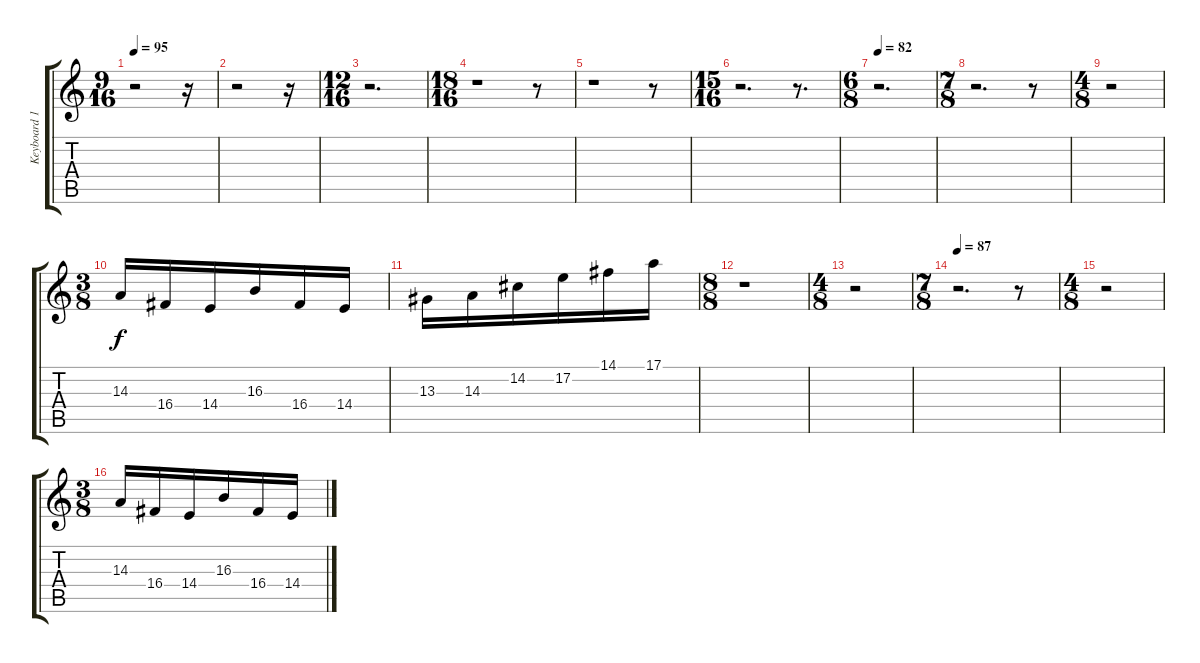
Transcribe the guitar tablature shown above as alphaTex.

\track ("Keyboard 1" "Keyboard 1") {instrument harpsichord}
\staff {score tabs}
\tuning (E4 B3 G3 D3 A2 E2) {hide}
\ts (9 16)
\tempo 95
\clef g2
\ks c
r.2{dy f} r.16 |
r.2 r.16 |
\ts (12 16)
r.2{d} |
\ts (18 16)
r.1 r.8 |
r.1 r.8 |
\ts (15 16)
r.2{d} r.8{d} |
\ts (6 8)
\tempo 82
r.2{d} |
\ts (7 8)
r.2{d} r.8 |
\ts (4 8)
r.2 |
\ts (3 8)
14.3.16{instrument drawbarorgan} 16.4.16 14.4.16 16.3.16 16.4.16 14.4.16 |
13.3.16 14.3.16 14.2.16 17.2.16 14.1.16 17.1.16 |
\ts (8 8)
r.1 |
\ts (4 8)
r.2 |
\ts (7 8)
\tempo 87
r.2{d} r.8 |
\ts (4 8)
r.2 |
\ts (3 8)
14.3.16 16.4.16 14.4.16 16.3.16 16.4.16 14.4.16
